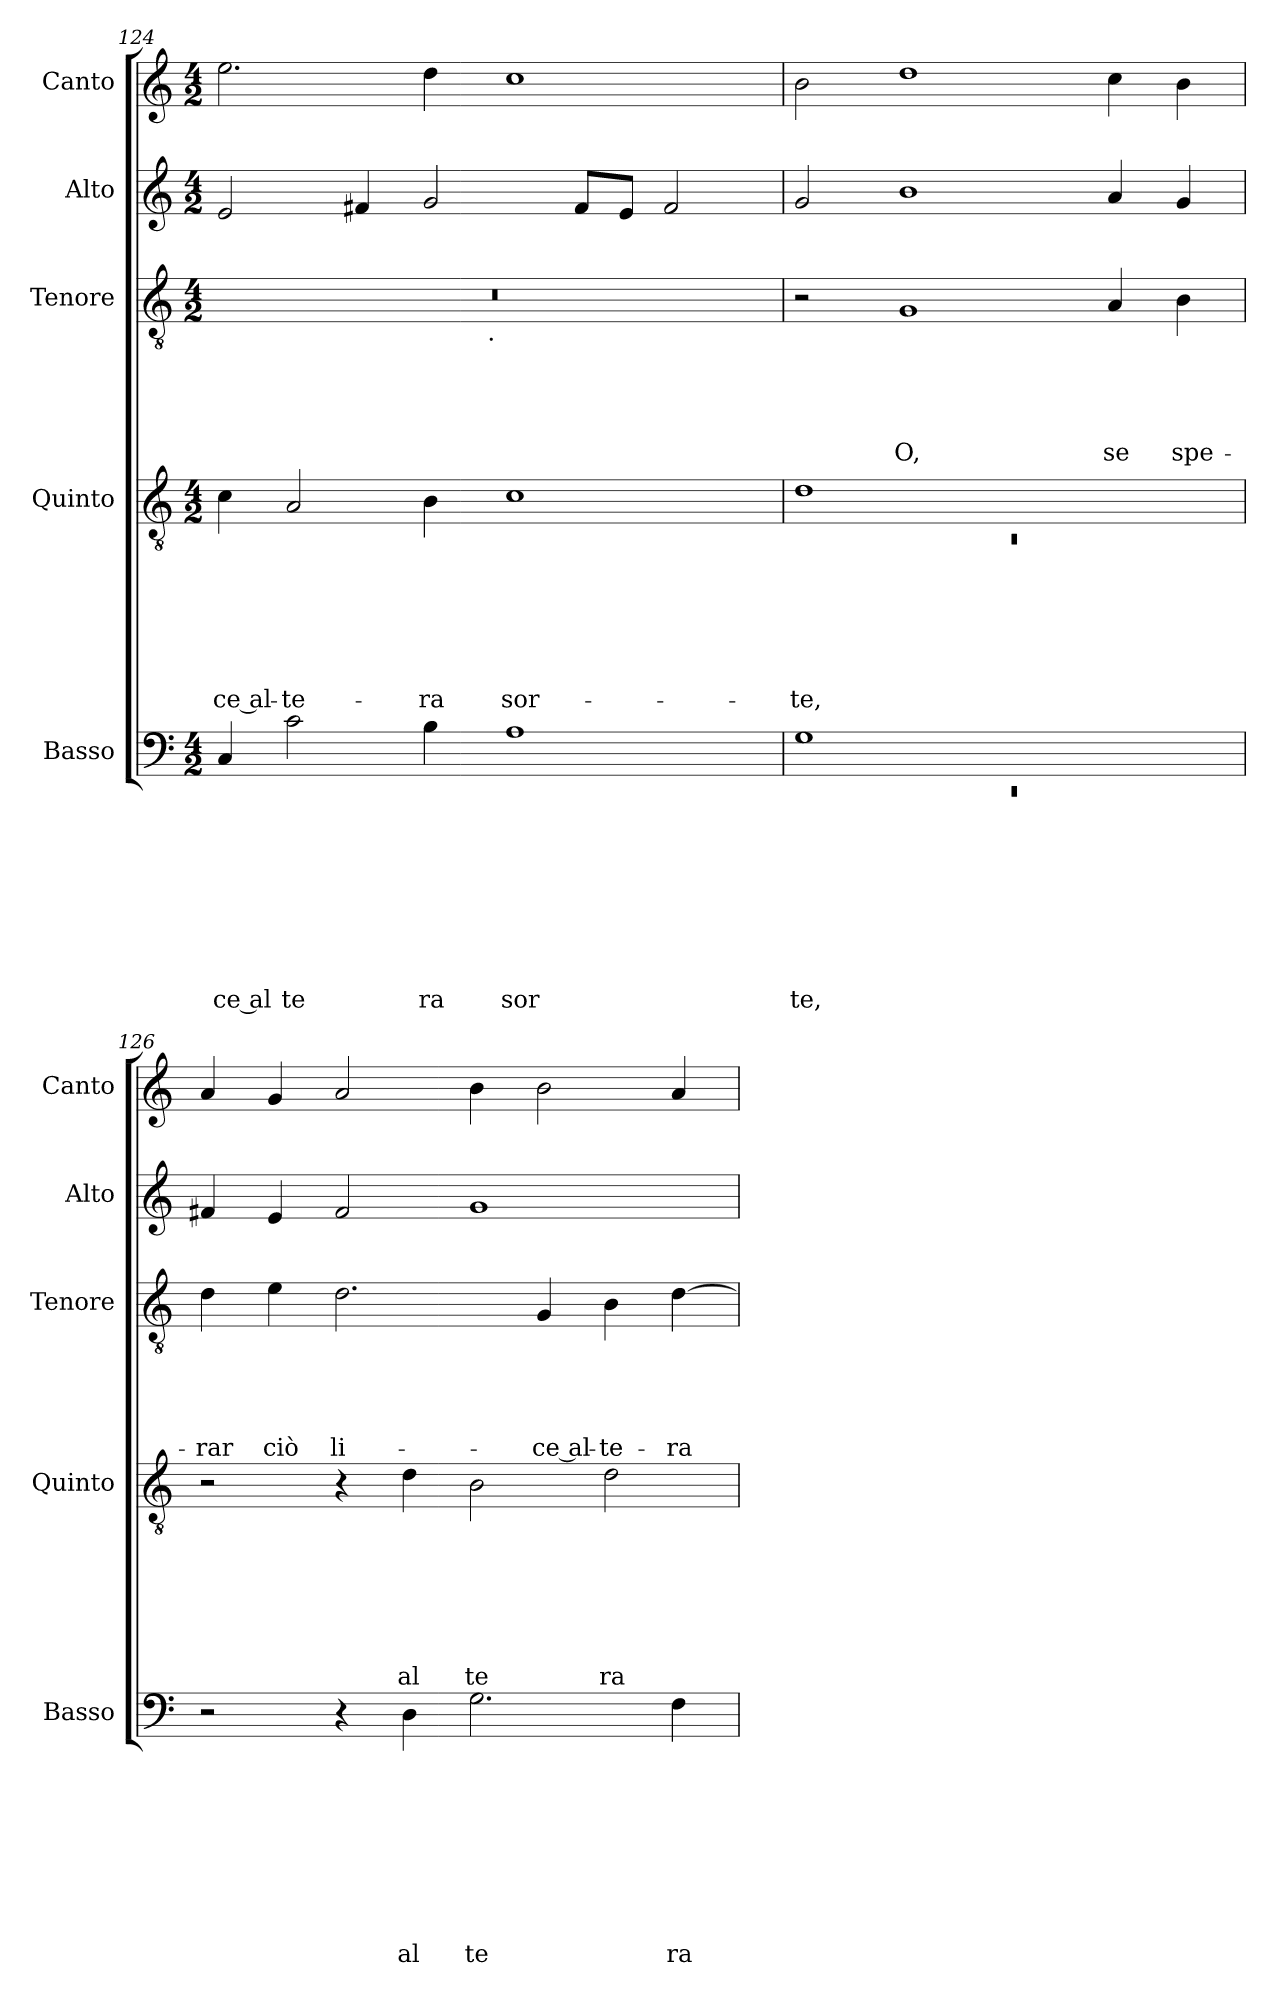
**kern	**text	**text	**text	**text	**text	**text	**text	**text	**text	**kern	**text	**text	**text	**text	**text	**text	**text	**kern	**text	**text	**text	**text	**text	**kern	**kern
*part5	*part5	*part5	*part5	*part5	*part5	*part5	*part5	*part5	*part5	*part4	*part4	*part4	*part4	*part4	*part4	*part4	*part4	*part3	*part3	*part3	*part3	*part3	*part3	*part2	*part1
*staff5	*staff5	*staff5	*staff5	*staff5	*staff5	*staff5	*staff5	*staff5	*staff5	*staff4	*staff4	*staff4	*staff4	*staff4	*staff4	*staff4	*staff4	*staff3	*staff3	*staff3	*staff3	*staff3	*staff3	*staff2	*staff1
*I"Basso	*	*	*	*	*	*	*	*	*	*I"Quinto	*	*	*	*	*	*	*	*I"Tenore	*	*	*	*	*	*I"Alto	*I"Canto
*I'Basso	*	*	*	*	*	*	*	*	*	*I'Quinto	*	*	*	*	*	*	*	*I'Tenore	*	*	*	*	*	*I'Alto	*I'Canto
*clefF4	*	*	*	*	*	*	*	*	*	*clefGv2	*	*	*	*	*	*	*	*clefGv2	*	*	*	*	*	*clefG2	*clefG2
*k[]	*	*	*	*	*	*	*	*	*	*k[]	*	*	*	*	*	*	*	*k[]	*	*	*	*	*	*k[]	*k[]
*C:	*	*	*	*	*	*	*	*	*	*C:	*	*	*	*	*	*	*	*C:	*	*	*	*	*	*C:	*C:
*M4/2	*	*	*	*	*	*	*	*	*	*M4/2	*	*	*	*	*	*	*	*M4/2	*	*	*	*	*	*M4/2	*M4/2
=124	=124	=124	=124	=124	=124	=124	=124	=124	=124	=124	=124	=124	=124	=124	=124	=124	=124	=124	=124	=124	=124	=124	=124	=124	=124
!	!	!	!	!	!	!	!	!	!LO:LY:b:rj	!	!	!	!	!	!	!	!LO:LY:b:rj	!	!	!	!	!	!	!	!
*	*	*	*	*	*	*	*	*	*	*	*	*	*	*	*	*	*	*^	*	*	*	*	*	*	*
4C/	.	.	.	.	.	.	.	.	ce al	4c\	.	.	.	.	.	.	-ce al-	0r	2ryy	.	.	.	.	.	2e/	2.ee\
!	!	!	!	!	!	!	!	!	!LO:LY:b	!	!	!	!	!	!	!	!LO:LY:b	!	!	!	!	!	!	!	!	!
2c\	.	.	.	.	.	.	.	.	te	2A/	.	.	.	.	.	.	-te-	.	.	.	.	.	.	.	.	.
.	.	.	.	.	.	.	.	.	.	.	.	.	.	.	.	.	.	.	4...ryy	.	.	.	.	.	4f#X/	.
!	!	!	!	!	!	!	!	!	!LO:LY:b	!	!	!	!	!	!	!	!LO:LY:b	!	!	!	!	!	!	!	!	!
4B\	.	.	.	.	.	.	.	.	ra	4B\	.	.	.	.	.	.	-ra	.	.	.	.	.	.	.	2g/	4dd\
!	!	!	!	!	!	!	!	!	!	!	!	!	!	!	!	!	!	!	!LO:TX:b:t=.	!	!	!	!	!	!	!
.	.	.	.	.	.	.	.	.	.	.	.	.	.	.	.	.	.	.	1ryy	.	.	.	.	.	.	.
!	!	!	!	!	!	!	!	!	!LO:LY:b	!	!	!	!	!	!	!	!LO:LY:b	!	!	!	!	!	!	!	!	!
1A	.	.	.	.	.	.	.	.	sor	1c	.	.	.	.	.	.	sor-	.	.	.	.	.	.	.	.	1cc
.	.	.	.	.	.	.	.	.	.	.	.	.	.	.	.	.	.	.	.	.	.	.	.	.	8f#/L	.
.	.	.	.	.	.	.	.	.	.	.	.	.	.	.	.	.	.	.	.	.	.	.	.	.	8e/J	.
.	.	.	.	.	.	.	.	.	.	.	.	.	.	.	.	.	.	.	.	.	.	.	.	.	2f#/	.
.	.	.	.	.	.	.	.	.	.	.	.	.	.	.	.	.	.	.	32ryy	.	.	.	.	.	.	.
!!LO:LB:g=z
=125	=125	=125	=125	=125	=125	=125	=125	=125	=125	=125	=125	=125	=125	=125	=125	=125	=125	=125	=125	=125	=125	=125	=125	=125	=125	=125
*^	*	*	*	*	*	*	*	*	*	*^	*	*	*	*	*	*	*	*	*	*	*	*	*	*	*	*
!	!LO:N:vis=1	!	!	!	!	!	!	!	!	!LO:LY:b	!	!LO:N:vis=1	!	!	!	!	!	!	!LO:LY:b	!	!	!	!	!	!	!	!	!
*	*	*	*	*	*	*	*	*	*	*	*	*	*	*	*	*	*	*	*	*v	*v	*	*	*	*	*	*	*
1G	0rEE	.	.	.	.	.	.	.	.	te,	1d	0rC	.	.	.	.	.	.	-te,	2r	.	.	.	.	.	2g/	2b\
!	!	!	!	!	!	!	!	!	!	!	!	!	!	!	!	!	!	!	!	!	!	!	!	!	!LO:LY:b	!	!
.	.	.	.	.	.	.	.	.	.	.	.	.	.	.	.	.	.	.	.	1G	.	.	.	.	O,	1b	1dd
1ryy	.	.	.	.	.	.	.	.	.	.	1ryy	.	.	.	.	.	.	.	.	.	.	.	.	.	.	.	.
!	!	!	!	!	!	!	!	!	!	!	!	!	!	!	!	!	!	!	!	!	!	!	!	!	!LO:LY:b	!	!
.	.	.	.	.	.	.	.	.	.	.	.	.	.	.	.	.	.	.	.	4A/	.	.	.	.	se	4a/	4cc\
!	!	!	!	!	!	!	!	!	!	!	!	!	!	!	!	!	!	!	!	!	!	!	!	!	!LO:LY:b	!	!
.	.	.	.	.	.	.	.	.	.	.	.	.	.	.	.	.	.	.	.	4B\	.	.	.	.	spe-	4g/	4b\
*v	*v	*	*	*	*	*	*	*	*	*	*	*	*	*	*	*	*	*	*	*	*	*	*	*	*	*	*
*	*	*	*	*	*	*	*	*	*	*v	*v	*	*	*	*	*	*	*	*	*	*	*	*	*	*	*
=126	=126	=126	=126	=126	=126	=126	=126	=126	=126	=126	=126	=126	=126	=126	=126	=126	=126	=126	=126	=126	=126	=126	=126	=126	=126
!	!	!	!	!	!	!	!	!	!	!	!	!	!	!	!	!	!	!	!	!	!	!	!LO:LY:b	!	!
2r	.	.	.	.	.	.	.	.	.	2r	.	.	.	.	.	.	.	4d\	.	.	.	.	-rar	4f#X/	4a/
!	!	!	!	!	!	!	!	!	!	!	!	!	!	!	!	!	!	!	!	!	!	!	!LO:LY:b	!	!
.	.	.	.	.	.	.	.	.	.	.	.	.	.	.	.	.	.	4e\	.	.	.	.	ciò	4e/	4g/
!	!	!	!	!	!	!	!	!	!	!	!	!	!	!	!	!	!	!	!	!	!	!	!LO:LY:b	!	!
4r	.	.	.	.	.	.	.	.	.	4r	.	.	.	.	.	.	.	2.d\	.	.	.	.	li-	2f#/	2a/
!	!	!	!	!	!	!	!	!	!LO:LY:b	!	!	!	!	!	!	!	!LO:LY:b	!	!	!	!	!	!	!	!
4D\	.	.	.	.	.	.	.	.	al	4d\	.	.	.	.	.	.	al	.	.	.	.	.	.	.	.
!	!	!	!	!	!	!	!	!	!LO:LY:b	!	!	!	!	!	!	!	!LO:LY:b	!	!	!	!	!	!	!	!
2.G\	.	.	.	.	.	.	.	.	te	2B\	.	.	.	.	.	.	te	.	.	.	.	.	.	1g	4b\
!	!	!	!	!	!	!	!	!	!	!	!	!	!	!	!	!	!	!	!	!	!	!	!LO:LY:b:rj	!	!
.	.	.	.	.	.	.	.	.	.	.	.	.	.	.	.	.	.	4G/	.	.	.	.	-ce al-	.	2b\
!	!	!	!	!	!	!	!	!	!	!	!	!	!	!	!	!	!LO:LY:b	!	!	!	!	!	!LO:LY:b	!	!
.	.	.	.	.	.	.	.	.	.	2d\	.	.	.	.	.	.	ra	4B\	.	.	.	.	-te-	.	.
!	!	!	!	!	!	!	!	!	!LO:LY:b	!	!	!	!	!	!	!	!	!	!	!	!	!	!LO:LY:b	!	!
4F\	.	.	.	.	.	.	.	.	ra	.	.	.	.	.	.	.	.	[>4d\	.	.	.	.	-ra	.	4a/
=	=	=	=	=	=	=	=	=	=	=	=	=	=	=	=	=	=	=	=	=	=	=	=	=	=
*-	*-	*-	*-	*-	*-	*-	*-	*-	*-	*-	*-	*-	*-	*-	*-	*-	*-	*-	*-	*-	*-	*-	*-	*-	*-
